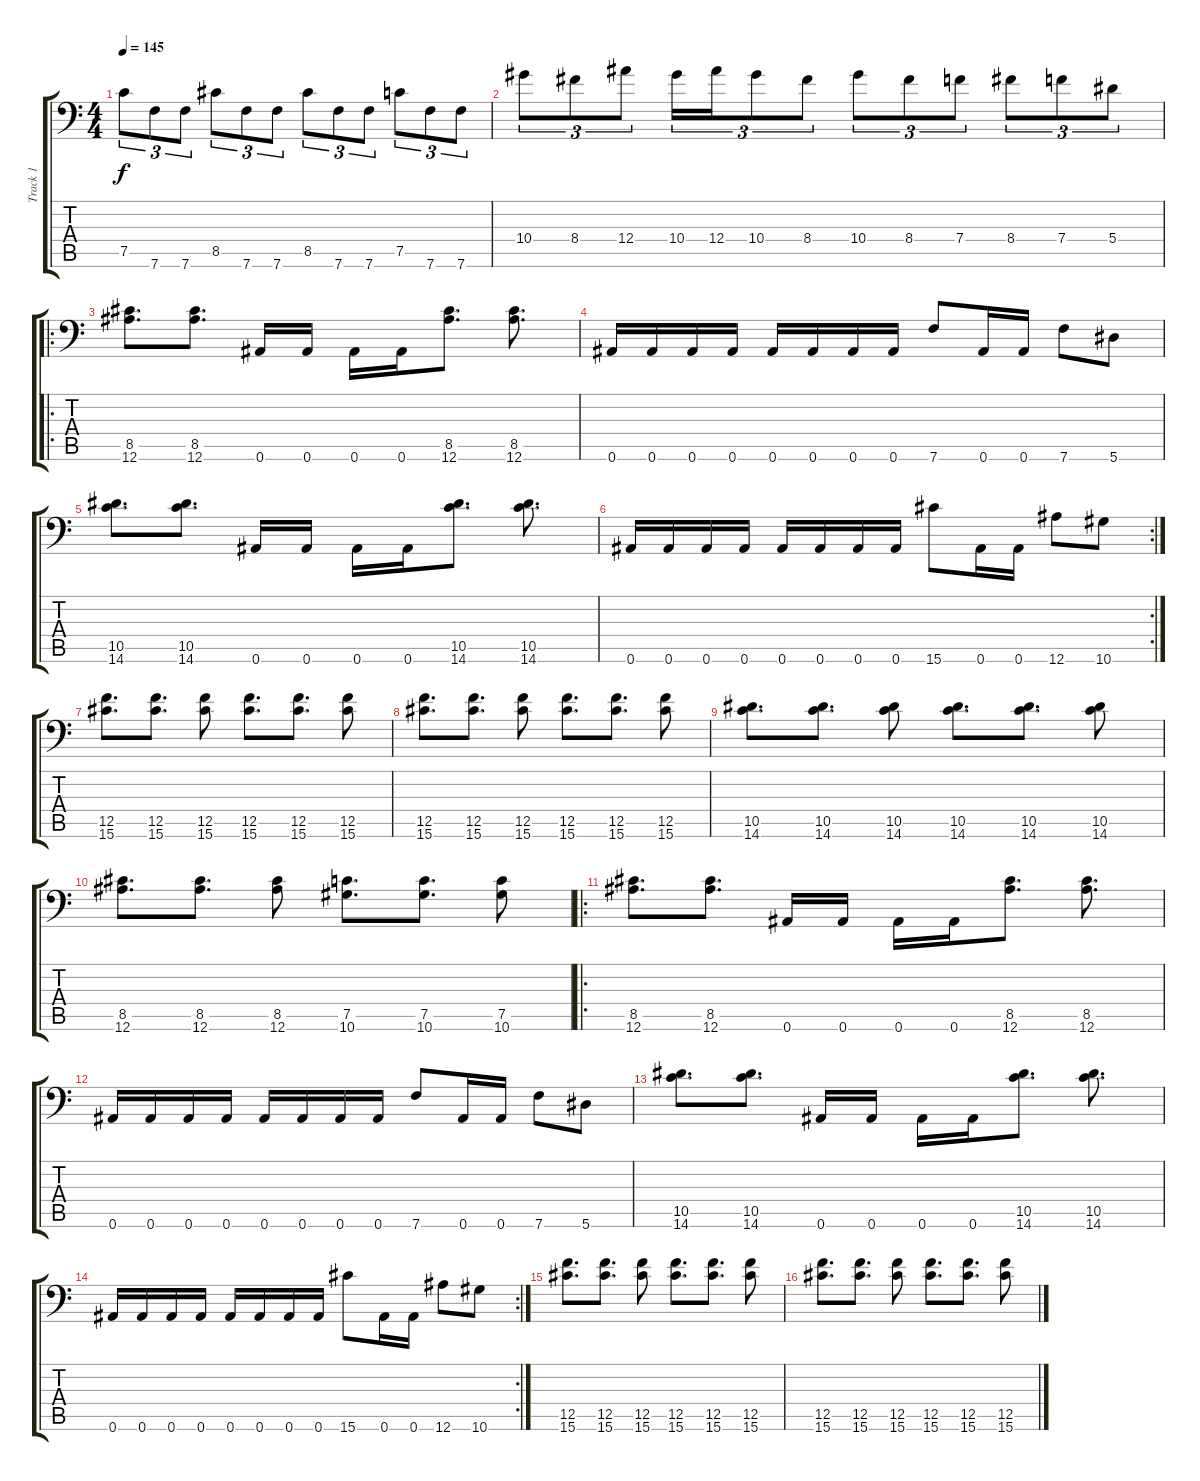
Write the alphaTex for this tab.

\track ("Track 1" "Track 1") {instrument distortionguitar}
\staff {score tabs}
\tuning (C4 G3 Eb3 Bb2 F2 Bb1) {hide}
\ts (4 4)
\tempo 145
\clef f4
\ks c
7.5.8{tu (3 2) dy f} 7.6.8{tu (3 2)} 7.6.8{tu (3 2)} 8.5.8{tu (3 2)} 7.6.8{tu (3 2)} 7.6.8{tu (3 2)} 8.5.8{tu (3 2)} 7.6.8{tu (3 2)} 7.6.8{tu (3 2)} 7.5.8{tu (3 2)} 7.6.8{tu (3 2)} 7.6.8{tu (3 2)} |
10.4.8{tu (3 2)} 8.4.8{tu (3 2)} 12.4.8{tu (3 2)} 10.4.16{tu (3 2)} 12.4.16{tu (3 2)} 10.4.8{tu (3 2)} 8.4.8{tu (3 2)} 10.4.8{tu (3 2)} 8.4.8{tu (3 2)} 7.4.8{tu (3 2)} 8.4.8{tu (3 2)} 7.4.8{tu (3 2)} 5.4.8{tu (3 2)} |
\ro
(8.5 12.6).8{d} (8.5 12.6).8{d} 0.6.16 0.6.16 0.6.16 0.6.16 (8.5 12.6).8{d} (8.5 12.6).8{d} |
0.6.16 0.6.16 0.6.16 0.6.16 0.6.16 0.6.16 0.6.16 0.6.16 7.6.8 0.6.16 0.6.16 7.6.8 5.6.8 |
(10.5 14.6).8{d} (10.5 14.6).8{d} 0.6.16 0.6.16 0.6.16 0.6.16 (10.5 14.6).8{d} (10.5 14.6).8{d} |
\rc 2
0.6.16 0.6.16 0.6.16 0.6.16 0.6.16 0.6.16 0.6.16 0.6.16 15.6.8 0.6.16 0.6.16 12.6.8 10.6.8 |
(12.5 15.6).8{d} (12.5 15.6).8{d} (12.5 15.6).8 (12.5 15.6).8{d} (12.5 15.6).8{d} (12.5 15.6).8 |
(12.5 15.6).8{d} (12.5 15.6).8{d} (12.5 15.6).8 (12.5 15.6).8{d} (12.5 15.6).8{d} (12.5 15.6).8 |
(10.5 14.6).8{d} (10.5 14.6).8{d} (10.5 14.6).8 (10.5 14.6).8{d} (10.5 14.6).8{d} (10.5 14.6).8 |
(8.5 12.6).8{d} (8.5 12.6).8{d} (8.5 12.6).8 (7.5 10.6).8{d} (7.5 10.6).8{d} (7.5 10.6).8 |
\ro
(8.5 12.6).8{d} (8.5 12.6).8{d} 0.6.16 0.6.16 0.6.16 0.6.16 (8.5 12.6).8{d} (8.5 12.6).8{d} |
0.6.16 0.6.16 0.6.16 0.6.16 0.6.16 0.6.16 0.6.16 0.6.16 7.6.8 0.6.16 0.6.16 7.6.8 5.6.8 |
(10.5 14.6).8{d} (10.5 14.6).8{d} 0.6.16 0.6.16 0.6.16 0.6.16 (10.5 14.6).8{d} (10.5 14.6).8{d} |
\rc 2
0.6.16 0.6.16 0.6.16 0.6.16 0.6.16 0.6.16 0.6.16 0.6.16 15.6.8 0.6.16 0.6.16 12.6.8 10.6.8 |
(12.5 15.6).8{d} (12.5 15.6).8{d} (12.5 15.6).8 (12.5 15.6).8{d} (12.5 15.6).8{d} (12.5 15.6).8 |
(12.5 15.6).8{d} (12.5 15.6).8{d} (12.5 15.6).8 (12.5 15.6).8{d} (12.5 15.6).8{d} (12.5 15.6).8
